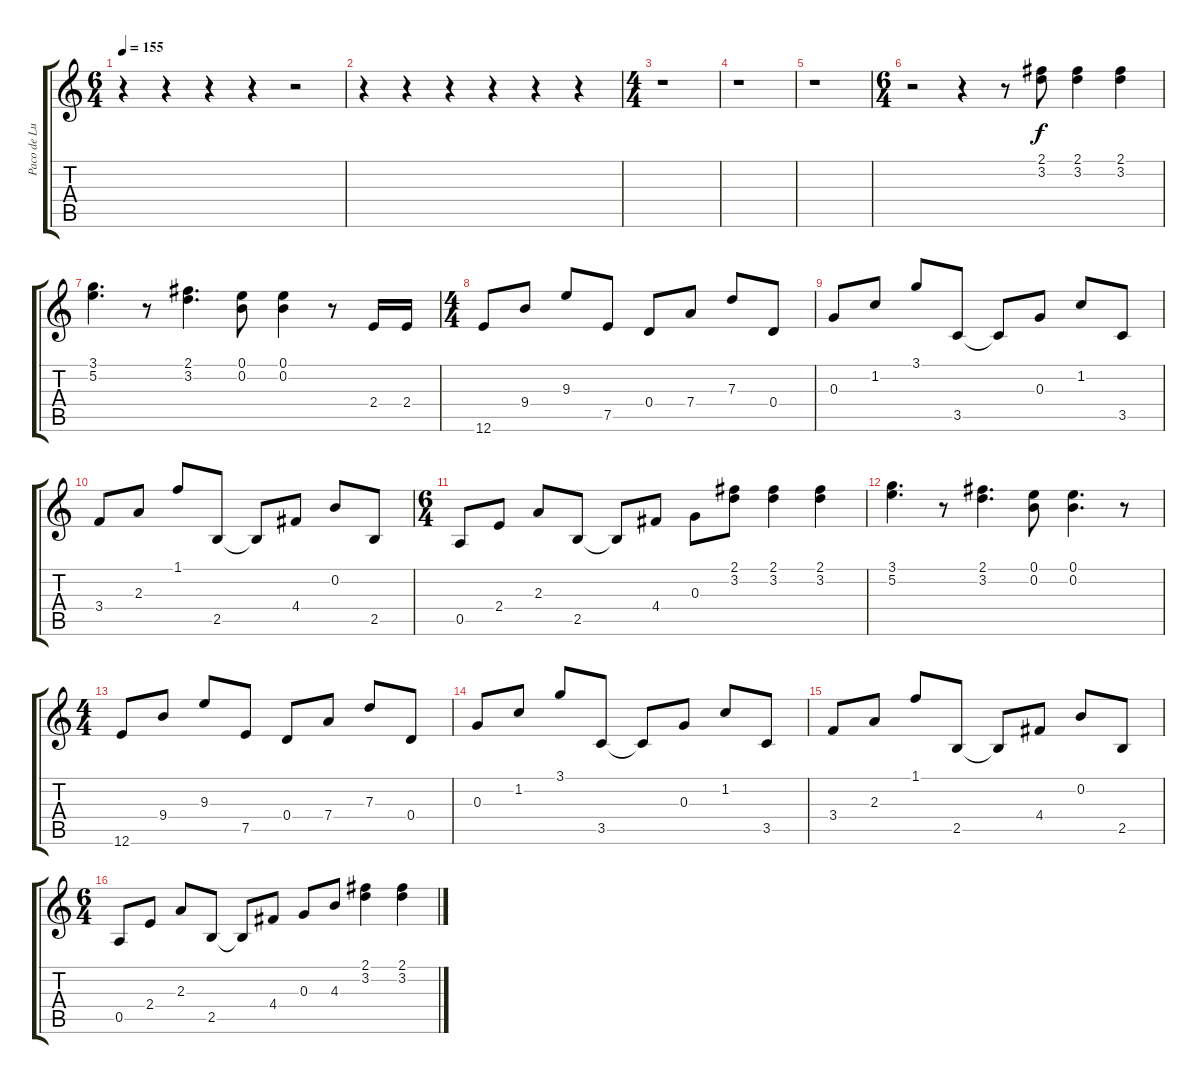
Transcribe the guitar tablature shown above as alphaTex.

\track ("Paco de Lucia" "Paco de Lu") {instrument acousticguitarnylon}
\staff {score tabs}
\tuning (E4 B3 G3 D3 A2 E2) {hide}
\ts (6 4)
\tempo 155
\clef g2
\ks c
r.4{dy f instrument acousticguitarnylon} r.4 r.4 r.4 r.2 |
r.4 r.4 r.4 r.4 r.4 r.4 |
\ts (4 4)
r.1 |
r.1 |
r.1 |
\ts (6 4)
r.2 r.4 r.8 (2.1 3.2).8 (2.1 3.2).4 (2.1 3.2).4 |
(3.1 5.2).4{d} r.8 (2.1 3.2).4{d} (0.1 0.2).8 (0.1 0.2).4 r.8 2.4.16 2.4.16 |
\ts (4 4)
12.6.8 9.4.8 9.3.8 7.5.8 0.4.8 7.4.8 7.3.8 0.4.8 |
0.3.8 1.2.8 3.1.8 3.5.8 3.5{t}.8 0.3.8 1.2.8 3.5.8 |
3.4.8 2.3.8 1.1.8 2.5.8 2.5{t}.8 4.4.8 0.2.8 2.5.8 |
\ts (6 4)
0.5.8 2.4.8 2.3.8 2.5.8 2.5{t}.8 4.4.8 0.3.8 (2.1 3.2).8 (2.1 3.2).4 (2.1 3.2).4 |
(3.1 5.2).4{d} r.8 (2.1 3.2).4{d} (0.1 0.2).8 (0.1 0.2).4{d} r.8 |
\ts (4 4)
12.6.8 9.4.8 9.3.8 7.5.8 0.4.8 7.4.8 7.3.8 0.4.8 |
0.3.8 1.2.8 3.1.8 3.5.8 3.5{t}.8 0.3.8 1.2.8 3.5.8 |
3.4.8 2.3.8 1.1.8 2.5.8 2.5{t}.8 4.4.8 0.2.8 2.5.8 |
\ts (6 4)
0.5.8 2.4.8 2.3.8 2.5.8 2.5{t}.8 4.4.8 0.3.8 4.3.8 (2.1 3.2).4 (2.1 3.2).4
